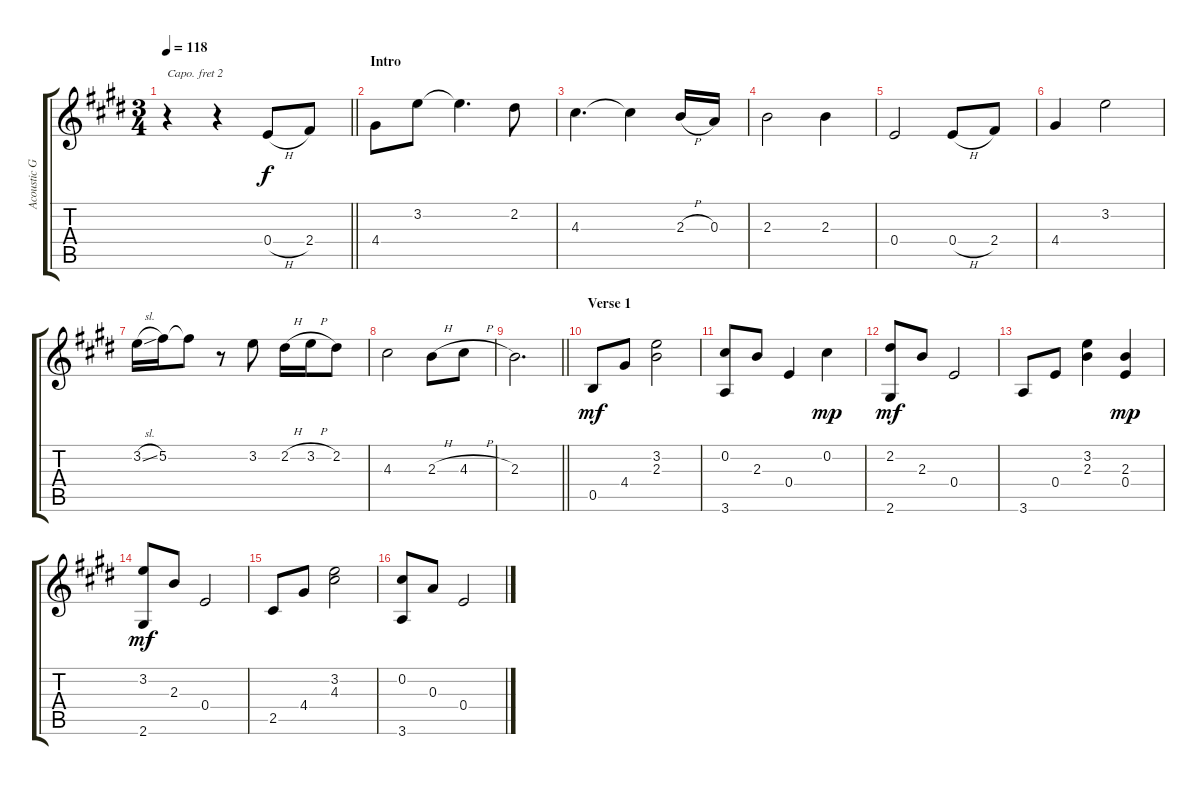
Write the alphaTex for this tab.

\track ("Acoustic Guitar" "Acoustic G") {instrument acousticguitarsteel}
\staff {score tabs}
\capo 2
\tuning (E4 B3 G3 D3 A2 E2) {hide}
\ts (3 4)
\tempo 118
\clef g2
\barLineRight lightlight
\ks e
r.4{dy f instrument acousticguitarsteel} r.4 0.4{h}.8 2.4.8 |
\section ("" "Intro")
4.4.8 3.2.8 3.2{t}.4{d} 2.2.8 |
4.3.4{d} 4.3{t}.4 2.3{h}.16 0.3.16 |
2.3.2 2.3.4 |
0.4.2 0.4{h}.8 2.4.8 |
4.4.4 3.2.2 |
3.2{sl}.16 5.2.16 5.2{t}.8 r.8 3.2.8 2.2{h}.16 3.2{h}.16 2.2.8 |
4.3.2 2.3{h}.8 4.3{h}.8 |
\barLineRight lightlight
2.3.2{d} |
\section ("" "Verse 1")
0.5.8{dy mf} 4.4.8 (3.2 2.3).2 |
(0.2 3.6).8 2.3.8 0.4.4 0.2.4{dy mp} |
(2.2 2.6).8{dy mf} 2.3.8 0.4.2 |
3.6.8 0.4.8 (3.2 2.3).4 (2.3 0.4).4{dy mp} |
(3.2 2.6).8{dy mf} 2.3.8 0.4.2 |
2.5.8 4.4.8 (3.2 4.3).2 |
(0.2 3.6).8 0.3.8 0.4.2
